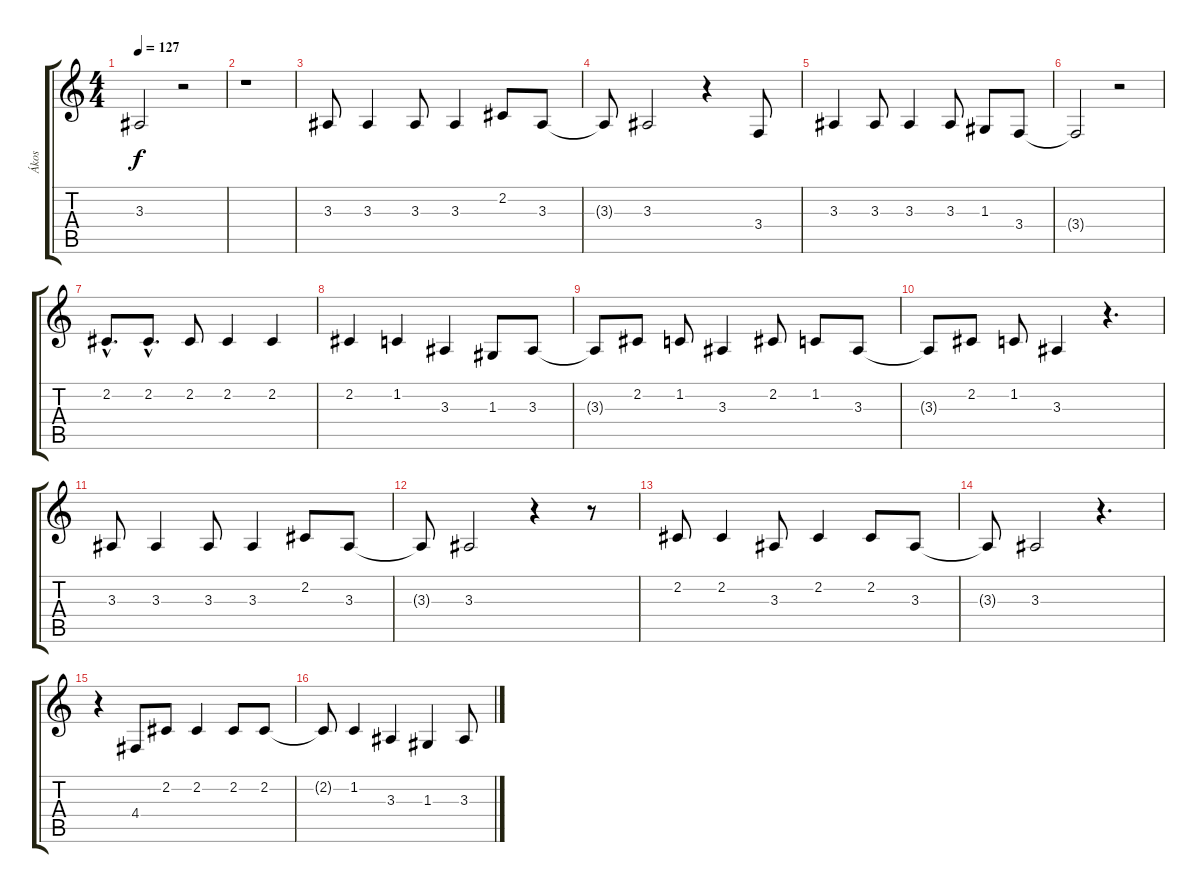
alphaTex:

\track ("Ákos" "Ákos") {instrument tenorsax}
\staff {score tabs}
\tuning (E4 B3 G3 D3 A2 E2) {hide}
\ts (4 4)
\tempo 127
\clef g2
\ks c
3.3{t}.2{dy f} r.2 |
r.1 |
3.3.8 3.3.4 3.3.8 3.3.4 2.2.8 3.3.8 |
3.3{t}.8 3.3.2 r.4 3.4.8 |
3.3.4 3.3.8 3.3.4 3.3.8 1.3.8 3.4.8 |
3.4{t}.2 r.2 |
2.2{hac}.8{d} 2.2{hac}.8{d} 2.2.8 2.2.4 2.2.4 |
2.2.4 1.2.4 3.3.4 1.3.8 3.3.8 |
3.3{t}.8 2.2.8 1.2.8 3.3.4 2.2.8{volume 11} 1.2.8 3.3.8 |
3.3{t}.8 2.2.8{volume 10} 1.2.8 3.3.4 r.4{d} |
3.3.8{volume 13} 3.3.4 3.3.8 3.3.4 2.2.8 3.3.8 |
3.3{t}.8 3.3.2 r.4 r.8 |
2.2.8 2.2.4 3.3.8 2.2.4 2.2.8 3.3.8 |
3.3{t}.8 3.3.2 r.4{d} |
r.4 4.4.8 2.2.8 2.2.4 2.2.8 2.2.8 |
2.2{t}.8 1.2.4 3.3.4 1.3.4 3.3.8
